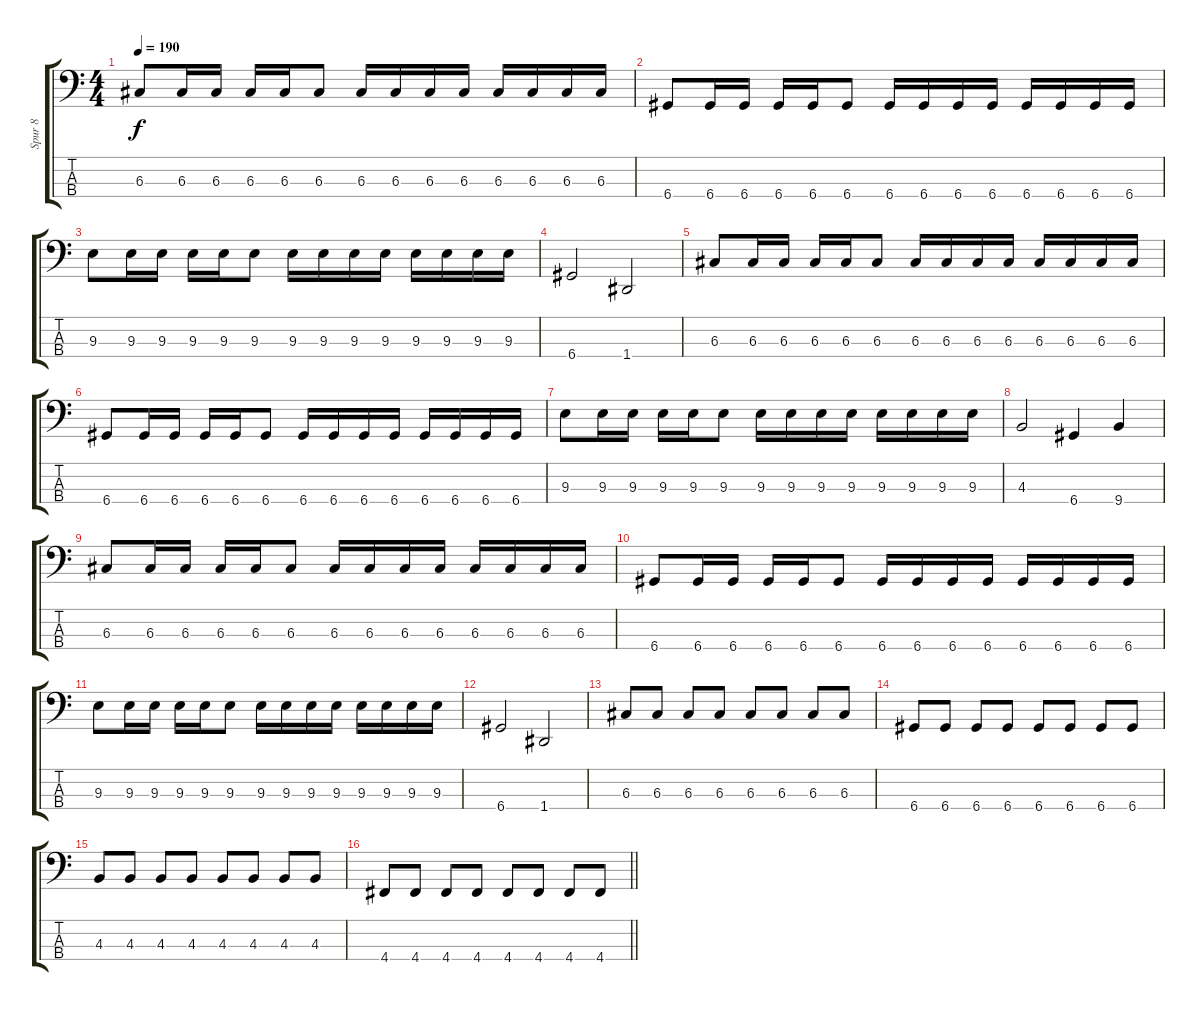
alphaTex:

\track ("Spur 8" "Spur 8") {instrument electricbassfinger}
\staff {score tabs}
\tuning (F2 C2 G1 D1) {hide}
\ts (4 4)
\tempo 190
\clef f4
\ks c
6.3.8{dy f} 6.3.16 6.3.16 6.3.16 6.3.16 6.3.8 6.3.16 6.3.16 6.3.16 6.3.16 6.3.16 6.3.16 6.3.16 6.3.16 |
6.4.8 6.4.16 6.4.16 6.4.16 6.4.16 6.4.8 6.4.16 6.4.16 6.4.16 6.4.16 6.4.16 6.4.16 6.4.16 6.4.16 |
9.3.8 9.3.16 9.3.16 9.3.16 9.3.16 9.3.8 9.3.16 9.3.16 9.3.16 9.3.16 9.3.16 9.3.16 9.3.16 9.3.16 |
6.4.2 1.4.2 |
6.3.8 6.3.16 6.3.16 6.3.16 6.3.16 6.3.8 6.3.16 6.3.16 6.3.16 6.3.16 6.3.16 6.3.16 6.3.16 6.3.16 |
6.4.8 6.4.16 6.4.16 6.4.16 6.4.16 6.4.8 6.4.16 6.4.16 6.4.16 6.4.16 6.4.16 6.4.16 6.4.16 6.4.16 |
9.3.8 9.3.16 9.3.16 9.3.16 9.3.16 9.3.8 9.3.16 9.3.16 9.3.16 9.3.16 9.3.16 9.3.16 9.3.16 9.3.16 |
4.3.2 6.4.4 9.4.4 |
6.3.8 6.3.16 6.3.16 6.3.16 6.3.16 6.3.8 6.3.16 6.3.16 6.3.16 6.3.16 6.3.16 6.3.16 6.3.16 6.3.16 |
6.4.8 6.4.16 6.4.16 6.4.16 6.4.16 6.4.8 6.4.16 6.4.16 6.4.16 6.4.16 6.4.16 6.4.16 6.4.16 6.4.16 |
9.3.8 9.3.16 9.3.16 9.3.16 9.3.16 9.3.8 9.3.16 9.3.16 9.3.16 9.3.16 9.3.16 9.3.16 9.3.16 9.3.16 |
6.4.2 1.4.2 |
6.3.8 6.3.8 6.3.8 6.3.8 6.3.8 6.3.8 6.3.8 6.3.8 |
6.4.8 6.4.8 6.4.8 6.4.8 6.4.8 6.4.8 6.4.8 6.4.8 |
4.3.8 4.3.8 4.3.8 4.3.8 4.3.8 4.3.8 4.3.8 4.3.8 |
\barLineRight lightlight
4.4.8 4.4.8 4.4.8 4.4.8 4.4.8 4.4.8 4.4.8 4.4.8
